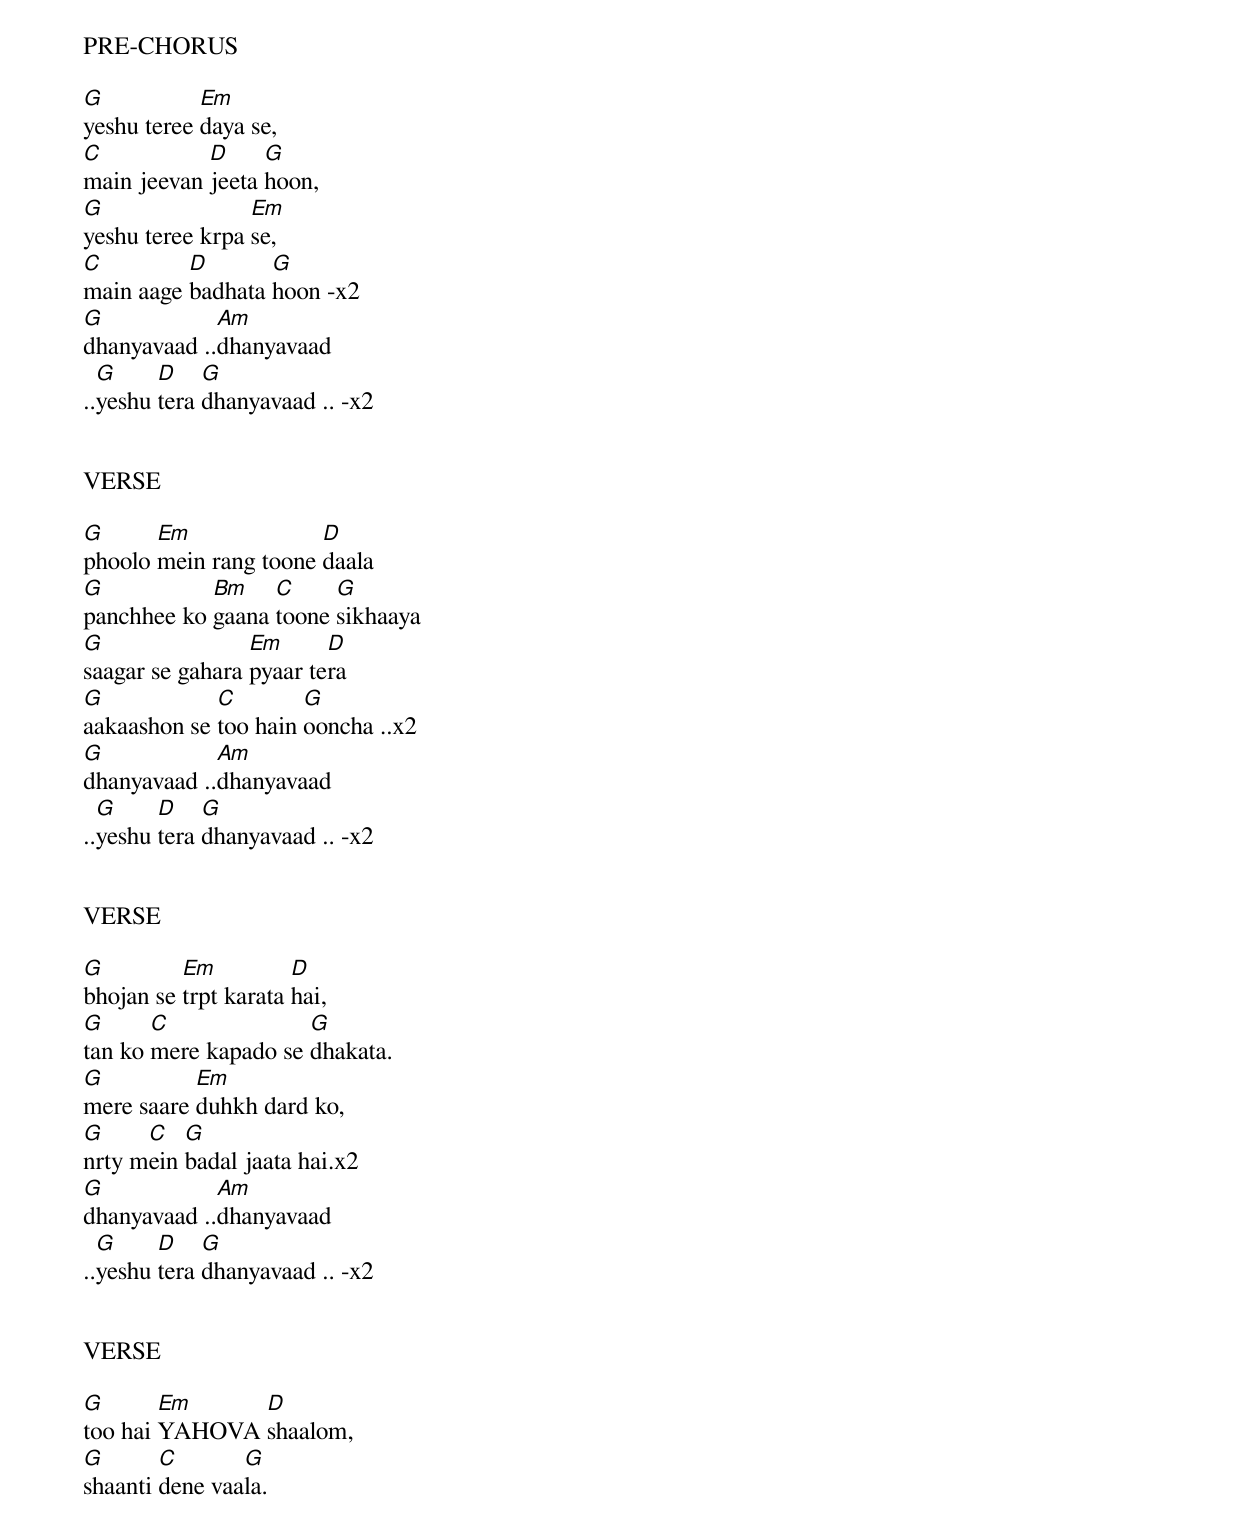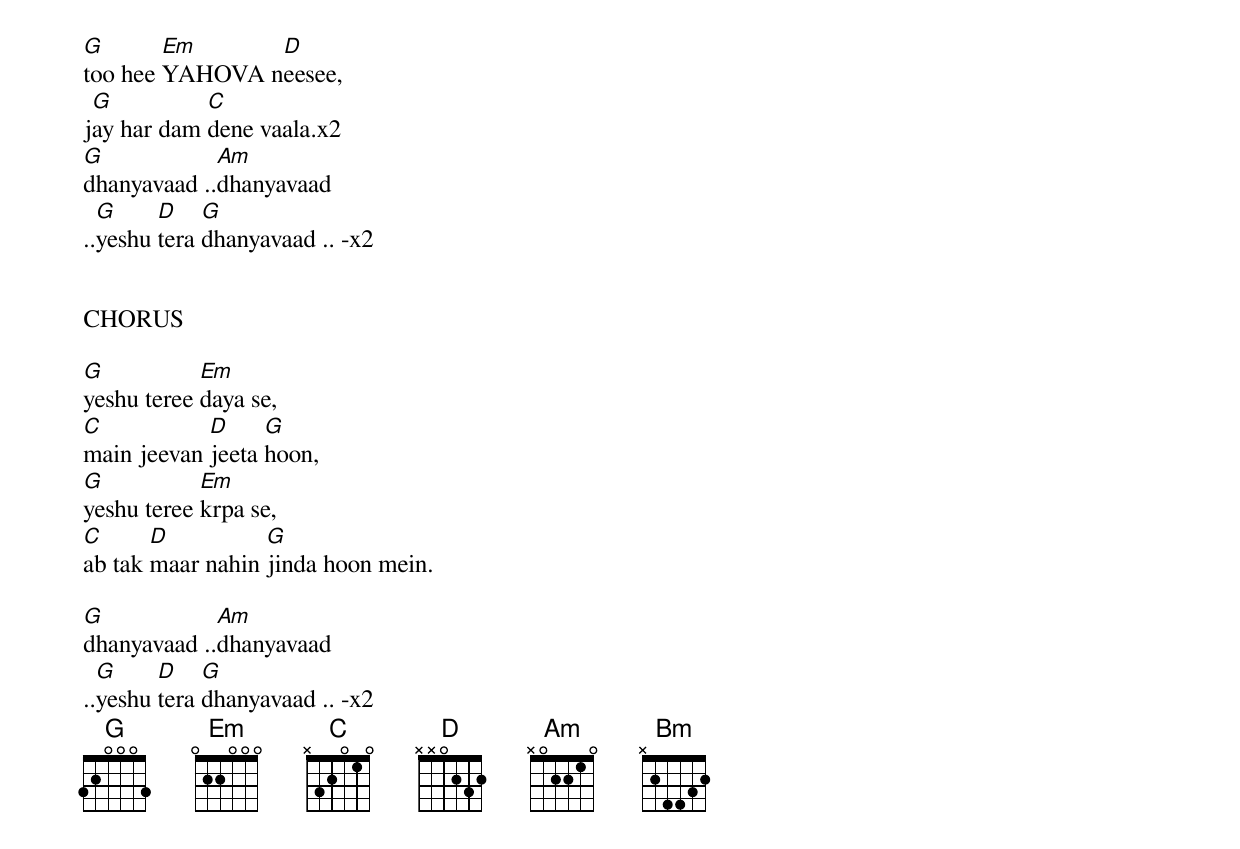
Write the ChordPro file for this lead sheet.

PRE-CHORUS

[G]yeshu teree [Em]daya se,
[C]main jeevan [D]jeeta [G]hoon,
[G]yeshu teree krpa [Em]se,
[C]main aage [D]badhata [G]hoon -x2
[G]dhanyavaad ..[Am]dhanyavaad
..[G]yeshu [D]tera [G]dhanyavaad .. -x2


VERSE

[G]phoolo [Em]mein rang toone [D]daala
[G]panchhee ko [Bm]gaana [C]toone [G]sikhaaya
[G]saagar se gahara [Em]pyaar te[D]ra
[G]aakaashon se [C]too hain [G]ooncha ..x2
[G]dhanyavaad ..[Am]dhanyavaad
..[G]yeshu [D]tera [G]dhanyavaad .. -x2


VERSE

[G]bhojan se [Em]trpt karata [D]hai,
[G]tan ko [C]mere kapado se [G]dhakata.
[G]mere saare [Em]duhkh dard ko,
[G]nrty m[C]ein [G]badal jaata hai.x2
[G]dhanyavaad ..[Am]dhanyavaad
..[G]yeshu [D]tera [G]dhanyavaad .. -x2


VERSE

[G]too hai [Em]YAHOVA [D]shaalom,
[G]shaanti [C]dene vaa[G]la.
[G]too hee [Em]YAHOVA n[D]eesee,
j[G]ay har dam [C]dene vaala.x2
[G]dhanyavaad ..[Am]dhanyavaad
..[G]yeshu [D]tera [G]dhanyavaad .. -x2


CHORUS

[G]yeshu teree [Em]daya se,
[C]main jeevan [D]jeeta [G]hoon,
[G]yeshu teree [Em]krpa se,
[C]ab tak [D]maar nahin [G]jinda hoon mein.

[G]dhanyavaad ..[Am]dhanyavaad
..[G]yeshu [D]tera [G]dhanyavaad .. -x2
